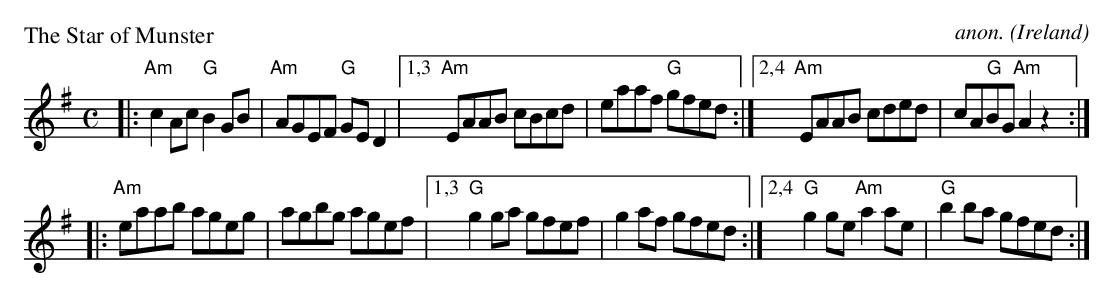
X:1
P: The Star of Munster
C:anon.
O:Ireland
M:C
L:1/8
K:Ador
|:   "Am"c2Ac "G"B2GB | "Am"AGEF "G"GED2 |\
[1,3 "Am"EAAB cBcd | eaaf "G"gfed :|\
[2,4 "Am"EAAB cded | cA"G"BG "Am"A2z2 :|
|:   "Am"eaab ageg | agbg agef |\
[1,3 "G"g2ga gfef | g2af gfed :|\
[2,4 "G"g2ge "Am"a2ae | "G"b2ba gfed :|
